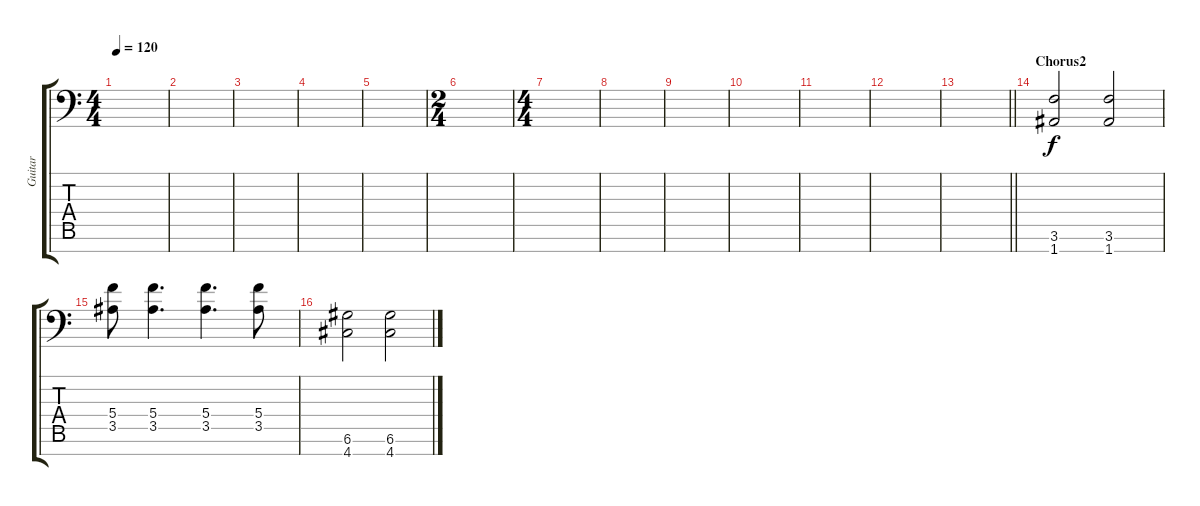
\track ("Guitar" "Guitar") {instrument distortionguitar}
\staff {score tabs}
\tuning (D4 A3 F3 C3 G2 D2 A1) {hide}
\ts (4 4)
\tempo 120
\clef f4
\ks c
|
|
|
|
|
\ts (2 4)
|
\ts (4 4)
|
|
|
|
|
|
\barLineRight lightlight
|
\section ("" "Chorus2")
(3.6 1.7).2 (3.6 1.7).2 |
(5.4 3.5).8 (5.4 3.5).4{d} (5.4 3.5).4{d} (5.4 3.5).8 |
(6.6 4.7).2 (6.6 4.7).2
